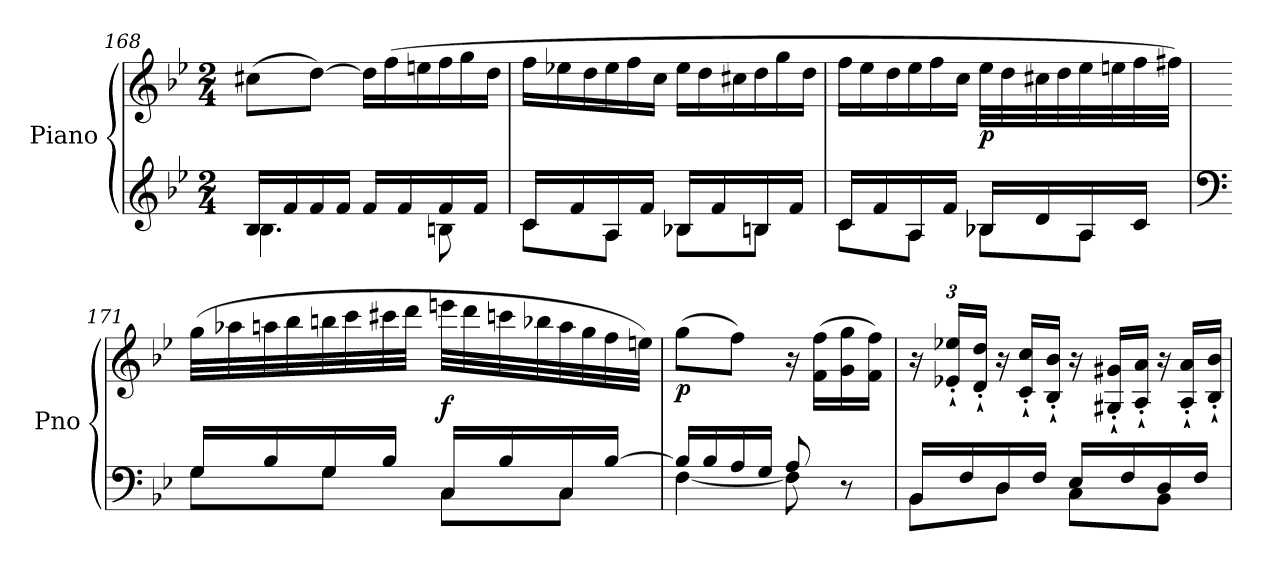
**kern	**kern	**dynam
*part1	*part1	*part1
*staff2	*staff1	*staff1/2
*I"Piano	*	*
*I'Pno	*	*
*clefG2	*clefG2	*
*k[b-e-]	*k[b-e-]	*
*M2/4	*M2/4	*
=168	=168	=168
*^	*	*
16B-/LL	4.B-\	(8cc#X\L	.
16f/	.	.	.
16f/	.	[8dd\J)	.
16f/JJ	.	.	.
*	*	*Xtuplet	*
!	!	!	!LO:DY:b
16f/LL	.	24dd\LL]	other-dynamics
.	.	(24ff\	.
16f/	.	.	.
.	.	24een\	.
16f/	8Bn\	24ff\	.
.	.	24gg\	.
16f/JJ	.	.	.
.	.	24dd\JJ	.
!!LO:LB:g=z
=169	=169	=169	=169
16c/LL	8c\L	24ff\LL	.
.	.	24ee-X\	.
16f/	.	.	.
.	.	24dd\	.
16A/	8A\J	24ee-\	.
.	.	24ff\	.
16f/JJ	.	.	.
.	.	24cc\JJ	.
16B-X/LL	8B-X\L	24ee-\LL	.
.	.	24dd\	.
16f/	.	.	.
.	.	24cc#X\	.
16Bn/	8Bn\J	24dd\	.
.	.	24gg\	.
16f/JJ	.	.	.
.	.	24dd\JJ	.
=170	=170	=170	=170
16c/LL	8c\L	24ff\LL	.
.	.	24ee-\	.
16f/	.	.	.
.	.	24dd\	.
16A/	8A\J	24ee-\	.
.	.	24ff\	.
16f/JJ	.	.	.
.	.	24cc\JJ	.
!	!	!	!LO:DY:b
16B-X/LL	8B-X\L	32ee-\LLL	p
.	.	32dd\	.
16d/	.	32cc#X\	.
.	.	32dd\	.
!	!	!	!LO:DY:b
16A/	8A\J	32ee-\	other-dynamics
.	.	32een\	.
16c/JJ	.	32ff\	.
.	.	32ff#X\JJJ)	.
!!LO:LB:g=z
=171	=171	=171	=171
*clefF4	*	*	*
16G/LL	8G\L	(32gg\LLL	.
.	.	32aa-X\	.
16B-/	.	32aan\	.
.	.	32bb-\	.
16G/	8G\J	32bbn\	.
.	.	32ccc\	.
16B-/JJ	.	32ccc#X\	.
.	.	32ddd\JJJ	.
!	!	!	!LO:DY:a=2
16C/LL	8C\L	32eeen\LLL	f
.	.	32ddd\	.
16B-/	.	32cccn\	.
.	.	32bb-X\	.
16C/	8C\J	32aa\	.
.	.	32gg\	.
[16B-/JJ	.	32ff\	.
.	.	32een\JJJ)	.
!!LO:LB:g=z
=172	=172	=172	=172
!	!	!	!LO:DY:b
16B-/LL]	[4F\	(8gg\L	p
16B-/	.	.	.
16A/	.	8ff\J)	.
16G/JJ	.	.	.
8A/	8F\]	16r	.
.	.	(16f\ 16ff\LL	.
8r	8ryy	16g\ 16gg\	.
.	.	16f\ 16ff\JJ)	.
=173	=173	=173	=173
*	*	*tuplet	*
*	*	*Xbrackettup	*
16BB-/LL	8BB-\L	24r	.
.	.	24e-X/`' 24ee-X/`'LL	.
16F/	.	.	.
.	.	24d/`' 24dd/`'JJ	.
*	*	*Xtuplet	*
16D/	8D\J	24r	.
.	.	24c/`' 24cc/`'LL	.
16F/JJ	.	.	.
.	.	24B-/`' 24b-/`'JJ	.
16E-/LL	8C\L	24r	.
.	.	24G#X/`' 24g#X/`'LL	.
16F/	.	.	.
.	.	24A/`' 24a/`'JJ	.
16D/	8BB-\J	24r	.
.	.	24A/`' 24a/`'LL	.
16F/JJ	.	.	.
.	.	24B-/`' 24b-/`'JJ	.
*v	*v	*	*
=	=	=
*-	*-	*-
